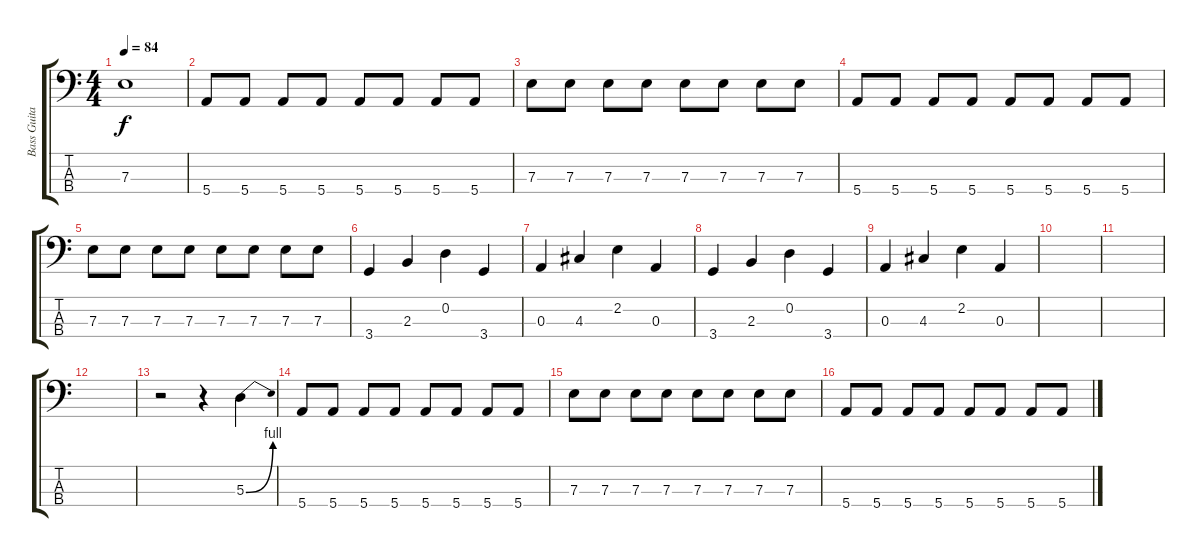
\track ("Bass Guitar" "Bass Guita") {instrument fretlessbass}
\staff {score tabs}
\tuning (G2 D2 A1 E1) {hide}
\ts (4 4)
\tempo 84
\clef f4
\ks c
7.3.1{dy f} |
5.4.8 5.4.8 5.4.8 5.4.8 5.4.8 5.4.8 5.4.8 5.4.8 |
7.3.8 7.3.8 7.3.8 7.3.8 7.3.8 7.3.8 7.3.8 7.3.8 |
5.4.8 5.4.8 5.4.8 5.4.8 5.4.8 5.4.8 5.4.8 5.4.8 |
7.3.8 7.3.8 7.3.8 7.3.8 7.3.8 7.3.8 7.3.8 7.3.8 |
3.4.4 2.3.4 0.2.4 3.4.4 |
0.3.4 4.3.4 2.2.4 0.3.4 |
3.4.4 2.3.4 0.2.4 3.4.4 |
0.3.4 4.3.4 2.2.4 0.3.4 |
|
|
|
r.2 r.4 5.3{be (bend 0 0 60 4)}.4 |
5.4.8 5.4.8 5.4.8 5.4.8 5.4.8 5.4.8 5.4.8 5.4.8 |
7.3.8 7.3.8 7.3.8 7.3.8 7.3.8 7.3.8 7.3.8 7.3.8 |
5.4.8 5.4.8 5.4.8 5.4.8 5.4.8 5.4.8 5.4.8 5.4.8
